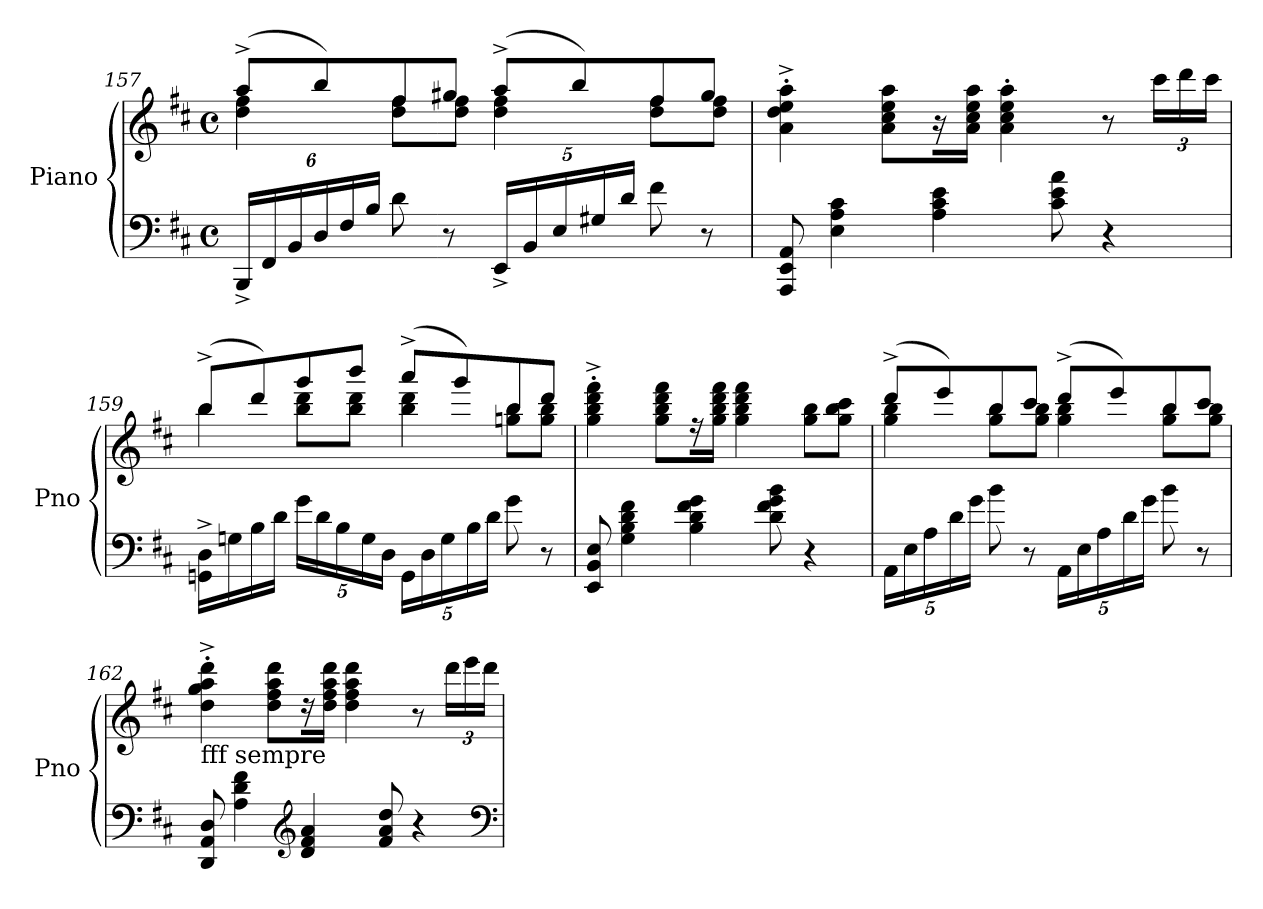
**kern	**kern
*part1	*part1
*staff2	*staff1
*I"Piano	*
*I'Pno	*
*clefF4	*clefG2
*k[f#c#]	*k[f#c#]
*D:	*D:
*M4/4	*M4/4
*met(c)	*met(c)
*Xbrackettup	*
=157	=157
*	*^
24BBB^/LL	(8aa^/L	4dd\ 4ff#\
24FF#/	.	.
24BB/	.	.
24D/	8bb/)	.
24F#/	.	.
24B/JJ	.	.
8d\	8ff#/	8dd\ 8ff#\L
8r	8gg#X/J	8dd\ 8ff#\J
20EE^/LL	(8aa^/L	4dd\ 4ff#\
20BB/	.	.
20E/	.	.
.	8bb/)	.
20G#X/	.	.
20d/JJ	.	.
8f#\	8ff#/	8dd\ 8ff#\L
8r	8gg#/J	8dd\ 8ff#\J
=158	=158	=158
8AAA/ 8EE/ 8AA/	4a\'^ 4dd\'^ 4ee\'^ 4aa\'^	4ryy
4E\ 4A\ 4c#\	.	.
.	8ryy	8a\ 8cc#\ 8ee\ 8aa\L
4A\ 4c#\ 4e\	16r	16ryy
.	16ryy	16a\ 16cc#\ 16ee\ 16aa\Jk
.	4a\' 4cc#\' 4ee\' 4aa\'	2ryy
8c#\ 8e\ 8a\	.	.
4r	8r	.
*	*Xbrackettup	*
.	24ccc#\LL	.
.	24ddd\	.
.	24ccc#\JJ	.
!!LO:LB:g=z	!!
=159	=159	=159
16GGn\^ 16D\^LL	(8bb^/L	4bb\
16Gn\	.	.
16B\	8ddd/)	.
16d\JJ	.	.
20g\LL	8ggg/	8bb\ 8ddd\L
20d\	.	.
20B\	.	.
.	8bbb/J	8bb\ 8ddd\J
20G\	.	.
20D\JJ	.	.
20GG\LL	(8aaa^/L	4bb\ 4ddd\
20D\	.	.
20G\	.	.
.	8ggg/)	.
20B\	.	.
20d\JJ	.	.
8g\	8bb/	8ggn\ 8bb\L
8r	8ddd/J	8gg\ 8bb\J
=160	=160	=160
8EE/ 8BB/ 8E/	4gg\'^ 4bb\'^ 4ddd\'^ 4fff#\'^	4ryy
4G\ 4B\ 4d\ 4f#\	.	.
.	8ryy	8gg\ 8bb\ 8ddd\ 8fff#\L
4B\ 4d\ 4f#\ 4g\	16rff	16ryy
.	16ryy	16gg\ 16bb\ 16ddd\ 16fff#\Jk
.	4gg\ 4bb\ 4ddd\ 4fff#\	2ryy
8d\ 8f#\ 8g\ 8b\	.	.
4r	8gg\ 8bb\L	.
.	8gg\ 8bb\ 8ccc#\J	.
=161	=161	=161
20AA\LL	(8ddd^/L	4gg\ 4bb\
20E\	.	.
20A\	.	.
.	8eee/)	.
20d\	.	.
20g\JJ	.	.
8b\	8bb/	8gg\ 8bb\L
8r	8ccc#/J	8gg\ 8bb\J
20AA\LL	(8ddd^/L	4gg\ 4bb\
20E\	.	.
20A\	.	.
.	8eee/)	.
20d\	.	.
20g\JJ	.	.
8b\	8bb/	8gg\ 8bb\L
8r	8ccc#/J	8gg\ 8bb\J
!!LO:PB:g=z	!!
=162	=162	=162
!	!LO:TX:b:t=fff sempre	!
8DD/ 8AA/ 8D/	4dd\'^ 4gg\'^ 4aa\'^ 4ddd\'^	4ryy
4A\ 4d\ 4f#\	.	.
.	8ryy	8dd\ 8ff#\ 8aa\ 8ddd\L
*clefG2	*	*
4d/ 4f#/ 4a/	16rdd	16ryy
.	16ryy	16dd\ 16ff#\ 16aa\ 16ddd\Jk
.	4dd\ 4ff#\ 4aa\ 4ddd\	2ryy
8f#/ 8a/ 8dd/	.	.
4r	8r	.
.	24ddd\LL	.
.	24eee\	.
.	24ddd\JJ	.
*	*v	*v
*clefF4	*
=	=
*-	*-
